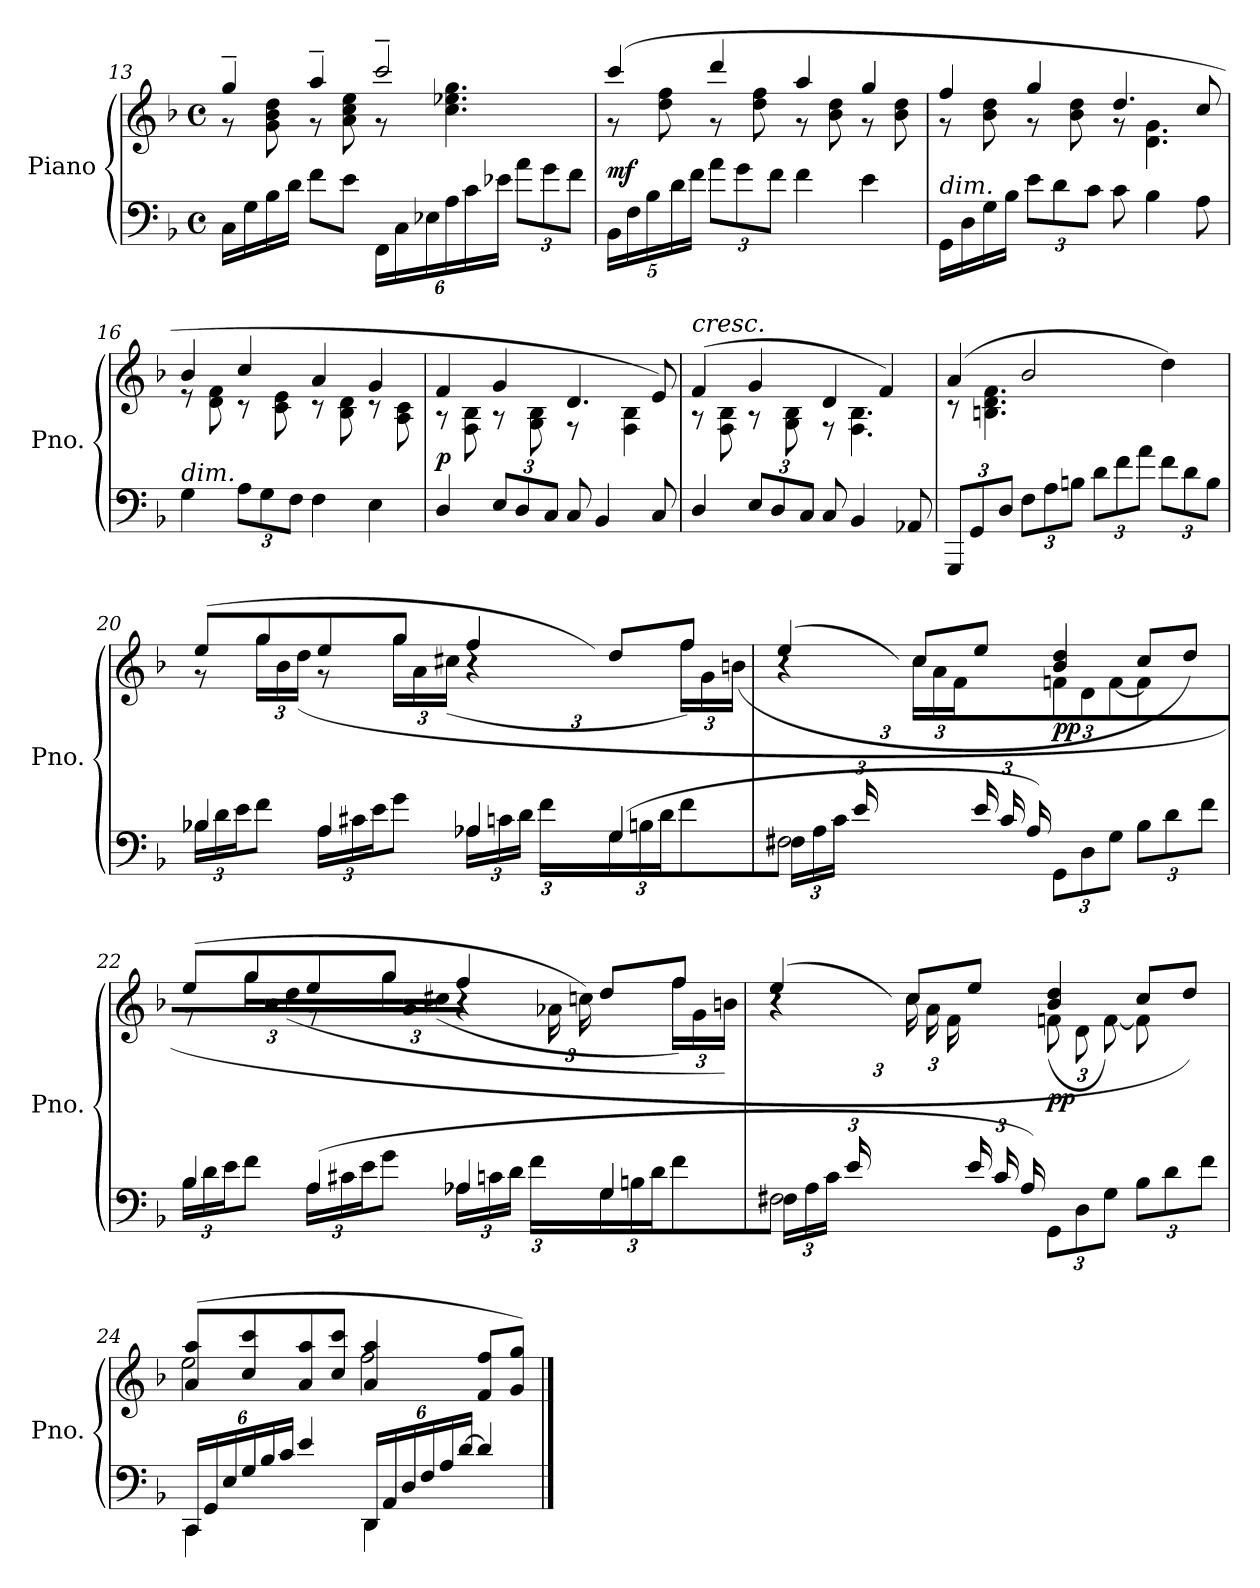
**kern	**kern	**dynam
*part1	*part1	*part1
*staff2	*staff1	*staff1/2
*I"Piano	*	*
*I'Pno.	*	*
*clefF4	*clefG2	*
*k[b-]	*k[b-]	*
*M4/4	*M4/4	*
*met(c)	*met(c)	*
=13	=13	=13
*	*^	*
16C\LL	4gg~/	8r	.
16G\	.	.	.
16B-\	.	8g\ 8b-\ 8dd\	.
16d\JJ	.	.	.
8f\L	4aa~/	8r	.
8e\J	.	8a\ 8cc\ 8ee\	.
*Xbrackettup	*	*	*
24FF\LL	2ccc~/	8r	.
24C\	.	.	.
24E-X\	.	.	.
24A\	.	4.cc\ 4.ee-X\ 4.gg\	.
24c\	.	.	.
24e-X\JJ	.	.	.
12a\L	.	.	.
12g\	.	.	.
12f\J	.	.	.
!!LO:LB:g=z	!!
=14	=14	=14	=14
!	!	!	!LO:DY:a=2
20BB-\LL	(>4ccc/	8r	mf
20F\	.	.	.
20B-\	.	.	.
.	.	8dd\ 8ff\	.
20d\	.	.	.
20f\JJ	.	.	.
12a\L	4ddd/	8r	.
12g\	.	.	.
.	.	8dd\ 8ff\	.
12f\J	.	.	.
4f\	4aa/	8r	.
.	.	8b-\ 8dd\	.
4e\	4gg/	8r	.
.	.	8b-\ 8dd\	.
=15	=15	=15	=15
!LO:TX:a:i:t=dim.	!	!	!
16GG\LL	4ff/	8r	.
16D\	.	.	.
16G\	.	8b-\ 8dd\	.
16B-\JJ	.	.	.
12e\L	4gg/	8r	.
12d\	.	.	.
.	.	8b-\ 8dd\	.
12c\J	.	.	.
8c\	4.dd/	8r	.
4B-\	.	4.d\ 4.g\	.
8A\	8cc/	.	.
=16	=16	=16	=16
!LO:TX:a:i:t=dim.	!	!	!
4G\	4b-/	8r	.
.	.	8d\ 8f\	.
12A\L	4cc/	8r	.
12G\	.	.	.
.	.	8c\ 8e\	.
12F\J	.	.	.
4F\	4a/	8r	.
.	.	8B-\ 8d\	.
4E\	4g/	8r	.
.	.	8A\ 8c\	.
!!LO:LB:g=z	!!
=17	=17	=17	=17
!	!	!	!LO:DY:a=2
4D/	4f/	8r	p
.	.	8F\ 8B-\	.
12E/L	4g/	8r	.
12D/	.	.	.
.	.	8G\ 8B-\	.
12C/J	.	.	.
8C/	4.d/	8r	.
4BB-/	.	8ryy	.
.	.	4F\ 4B-\	.
8C/	8e/)	.	.
=18	=18	=18	=18
!	!LO:TX:a:i:t=cresc.	!	!
4D/	(>4f/	8r	.
.	.	8F\ 8B-\	.
12E/L	4g/	8r	.
12D/	.	.	.
.	.	8G\ 8B-\	.
12C/J	.	.	.
8C/	4d/	8r	.
4BB-/	.	4.F\ 4.B-\	.
.	4f/)	.	.
8AA-X/	.	.	.
=19	=19	=19	=19
12GGG/L	(>4a/	8r	.
12GG/	.	.	.
.	.	4.Bn\ 4.d\ 4.f\	.
12D/J	.	.	.
12F\L	2b-/	.	.
12A\	.	.	.
12Bn\J	.	.	.
12d\L	.	2ryy	.
12f\	.	.	.
12a\J	.	.	.
12f\L	4dd\)	.	.
12d\	.	.	.
12B\J	.	.	.
!!LO:LB:g=z
=20	=20	=20	=20
*^	*	*^	*
(<4B-X/	24B-X\LL	(>8ee/L	8r	3%2ryy	.
.	24d\	.	.	.	.
.	24e\J	.	.	.	.
*	*	*	*Xbrackettup	*	*
.	8f\J	8gg/	24gg\LL	.	.
.	.	.	24b-\	.	.
.	.	.	(24dd\JJ	.	.
(<4A/	24A\LL	8ee/	8r	.	.
.	24c#X\	.	.	.	.
.	24e\J	.	.	.	.
.	8g\J	8gg/J	24gg\LL	.	.
.	.	.	24a\	.	.
.	.	.	(24cc#X\JJ	.	.
4A-X/	24A-\LL	4ff/	4r	.	.
.	24cn\	.	.	.	.
.	24d\JJ	.	.	.	.
.	24f/LL	.	.	.	.
.	12ryy	.	.	24a-X\	.
.	.	.	.	24ccn\JJ)	.
(<4G/	24G\LL	8dd/L	8ryy	4ryy	.
.	24Bn\	.	.	.	.
.	24d\J	.	.	.	.
.	8f\J	8ff/J)	24ff\LL	.	.
.	.	.	24g\	.	.
.	.	.	(24bn\JJ	.	.
!!LO:LB:g=z	!!	!!
=21	=21	=21	=21	=21	=21
*	*^	*	*	*	*
4.ryy	2F#X/	(>24F#\LL	(>4ee/	4r	6ryy	.
.	.	24A\	.	.	.	.
.	.	24c\JJ	.	.	.	.
.	.	24e/LL	.	.	.	.
.	.	6%5ryy	.	.	24f\	.
.	.	.	.	.	24a\JJ)	.
.	.	.	8cc/L	24cc\LL	2.ryy	.
.	.	.	.	24a\	.	.
.	.	.	.	24f\	.	.
24e/	.	.	8ee/J	8ryy	.	.
24c/	.	.	.	.	.	.
24A/JJ)	.	.	.	.	.	.
!	!	!	!	!	!	!LO:DY:b
2ryy	12GG\L	.	4b-/ 4dd/	12fn\L	.	pp
.	12D\	.	.	12d\	.	.
.	12G\J	.	.	[12f\J	.	.
.	12B-\L	.	8cc/L	8f\]	.	.
.	12d\	.	.	.	.	.
.	.	.	8dd/J)	8ryy	.	.
.	12f\J	.	.	.	.	.
*	*v	*v	*	*	*	*
!!LO:PB:g=z	!!	!!
=22	=22	=22	=22	=22	=22
(<4B-/	24B-\LL	(>8ee/L	8r	3%2ryy	.
.	24d\	.	.	.	.
.	24e\J	.	.	.	.
.	8f\J	8gg/	24gg\LL	.	.
.	.	.	24b-\	.	.
.	.	.	(24dd\JJ	.	.
(<4A/	24A\LL	8ee/	8r	.	.
.	24c#X\	.	.	.	.
.	24e\J	.	.	.	.
.	8g\J	8gg/J	24gg\LL	.	.
.	.	.	24a\	.	.
.	.	.	(24cc#X\JJ	.	.
4A-X/	24A-\LL	4ff/	4r	.	.
.	24cn\	.	.	.	.
.	24d\JJ	.	.	.	.
.	24f/LL	.	.	.	.
.	12ryy	.	.	24a-X\	.
.	.	.	.	24ccn\JJ)	.
4G/	24G\LL	8dd/L	8ryy	4ryy	.
.	24Bn\	.	.	.	.
.	24d\J	.	.	.	.
.	8f\J	8ff/J)	24ff\LL	.	.
.	.	.	24g\	.	.
.	.	.	24bn\JJ)	.	.
!!LO:LB:g=z	!!	!!
=23	=23	=23	=23	=23	=23
*	*^	*	*	*	*
4.ryy	2F#X/	(>24F#\LL	(>4ee/	4r	6ryy	.
.	.	24A\	.	.	.	.
.	.	24c\JJ	.	.	.	.
.	.	24e/LL	.	.	.	.
.	.	6%5ryy	.	.	24f\	.
.	.	.	.	.	24a\JJ)	.
.	.	.	8cc/L	24cc\LL	2.ryy	.
.	.	.	.	24a\	.	.
.	.	.	.	24f\	.	.
24e/	.	.	8ee/J	8ryy	.	.
24c/	.	.	.	.	.	.
24A/JJ)	.	.	.	.	.	.
!	!	!	!	!	!	!LO:DY:b
2ryy	12GG\L	.	4b-/ 4dd/	(<12fn\L	.	pp
.	12D\	.	.	12d\	.	.
.	12G\J	.	.	[12f\J)	.	.
.	12B-\L	.	8cc/L	8f\]	.	.
.	12d\	.	.	.	.	.
.	.	.	8dd/J)	8ryy	.	.
.	12f\J	.	.	.	.	.
*	*v	*v	*	*	*	*
*	*	*	*v	*v	*
=24	=24	=24	=24	=24
24CC/LL	4CC\	(>8a/ 8aa/L	2ee\	.
24GG/	.	.	.	.
24E/	.	.	.	.
24G/	.	8cc/ 8ccc/	.	.
24B-/	.	.	.	.
24c/JJ	.	.	.	.
4e/	4ryy	8a/ 8aa/	.	.
.	.	8cc/ 8ccc/J	.	.
24DD/LL	4DD\	4a/ 4aa/	2ff\	.
24AA/	.	.	.	.
24D/	.	.	.	.
24F/	.	.	.	.
24A/	.	.	.	.
[24d/JJ	.	.	.	.
4d/]	4ryy	8f/ 8ff/L	.	.
.	.	8g/ 8gg/J)	.	.
*v	*v	*	*	*
*	*v	*v	*
==	==	==
*-	*-	*-
